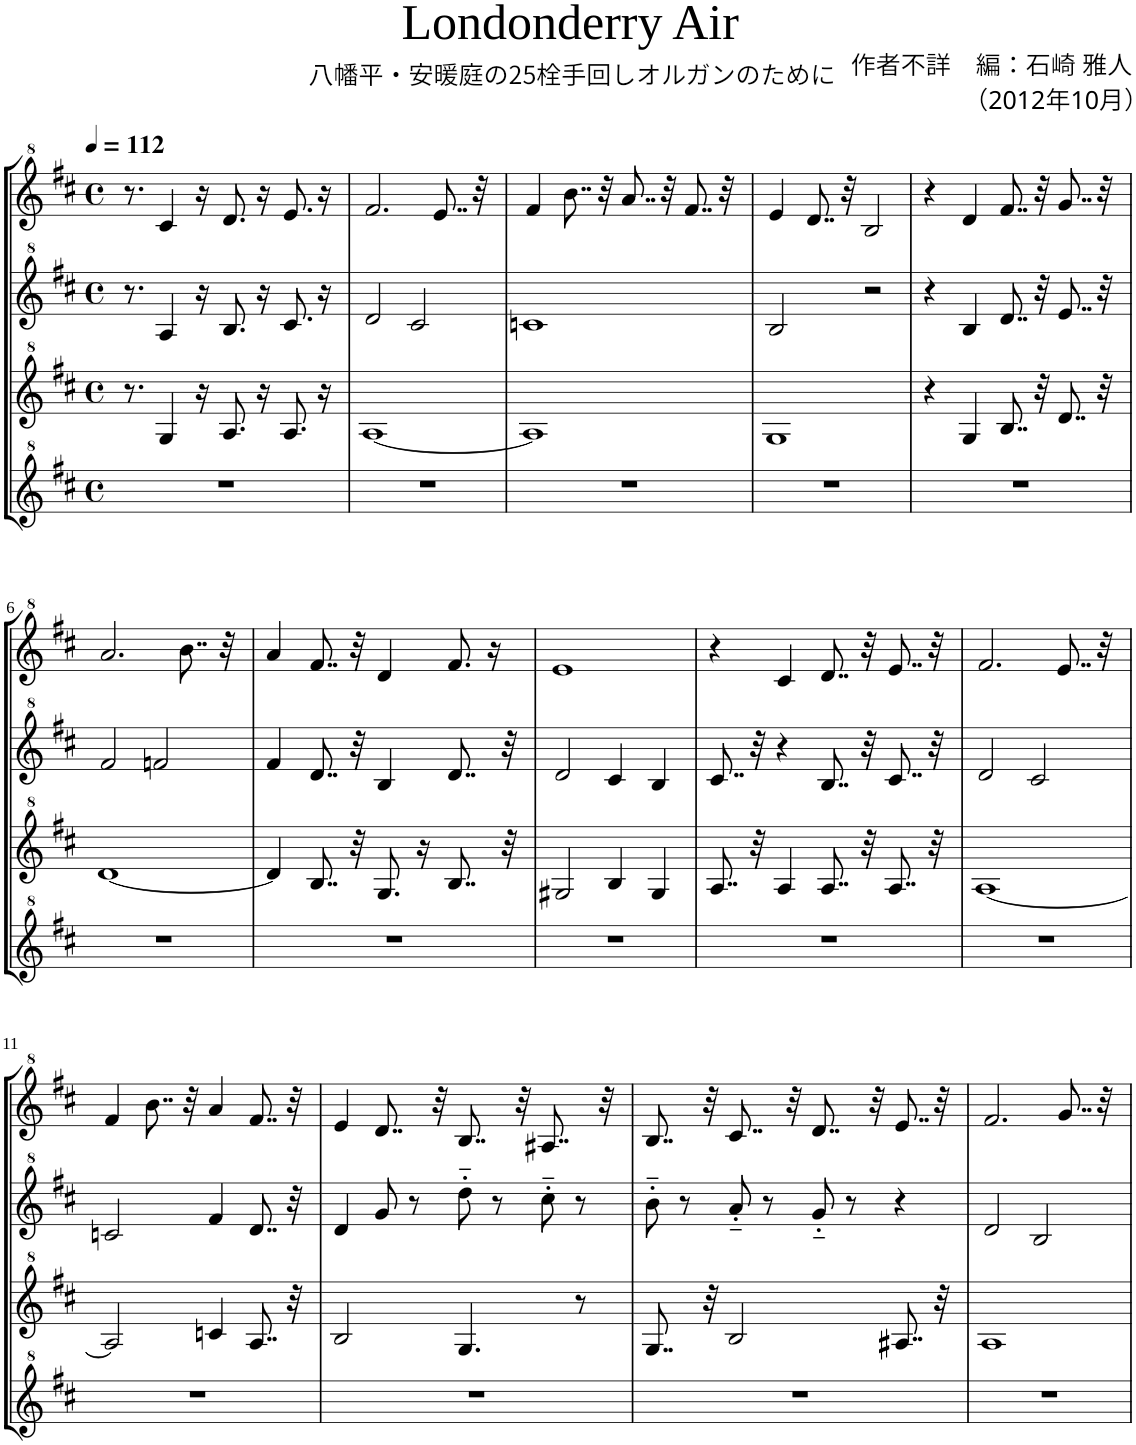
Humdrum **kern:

**kern	**kern	**kern	**kern
*part1	*part1	*part1	*part1
*staff4	*staff3	*staff2	*staff1
*I"Model III	*	*	*
*clefG^2	*clefG^2	*clefG^2	*clefG^2
*k[f#c#]	*k[f#c#]	*k[f#c#]	*k[f#c#]
*M4/4	*M4/4	*M4/4	*M4/4
*met(c)	*met(c)	*met(c)	*met(c)
*MM112	*MM112	*MM112	*MM112
=1	=1	=1	=1
1r	8.r	8.r	8.r
.	4g/	4a/	4cc#/
.	16r	16r	16r
.	8.a/	8.b/	8.dd/
.	16r	16r	16r
.	8.a/	8.cc#/	8.ee/
.	16r	16r	16r
=2	=2	=2	=2
1r	[1a	2dd/	2.ff#/
.	.	2cc#/	.
.	.	.	8..ee/
.	.	.	32r
=3	=3	=3	=3
1r	1a]	1ccn	4ff#/
.	.	.	8..bb\
.	.	.	32r
.	.	.	8..aa/
.	.	.	32r
.	.	.	8..ff#/
.	.	.	32r
=4	=4	=4	=4
1r	1g	2b/	4ee/
.	.	.	8..dd/
.	.	.	32r
.	.	2r	2b/
=5	=5	=5	=5
1r	4r	4r	4r
.	4g/	4b/	4dd/
.	8..b/	8..dd/	8..ff#/
.	32r	32r	32r
.	8..dd/	8..ee/	8..gg/
.	32r	32r	32r
!!LO:LB:g=z
=6	=6	=6	=6
1r	[1dd	2ff#/	2.aa/
.	.	2ffn/	.
.	.	.	8..bb\
.	.	.	32r
=7	=7	=7	=7
1r	4dd/]	4ff#/	4aa/
.	8..b/	8..dd/	8..ff#/
.	32r	32r	32r
.	8.g/	4b/	4dd/
.	16r	.	.
.	8..b/	8..dd/	8.ff#/
.	.	.	16r
.	32r	32r	.
=8	=8	=8	=8
1r	2g#X/	2dd/	1ee
.	4b/	4cc#/	.
.	4g#/	4b/	.
=9	=9	=9	=9
1r	8..a/	8..cc#/	4r
.	32r	32r	.
.	4a/	4r	4cc#/
.	8..a/	8..b/	8..dd/
.	32r	32r	32r
.	8..a/	8..cc#/	8..ee/
.	32r	32r	32r
=10	=10	=10	=10
1r	[1a	2dd/	2.ff#/
.	.	2cc#/	.
.	.	.	8..ee/
.	.	.	32r
!!LO:LB:g=z
=11	=11	=11	=11
1r	2a/]	2ccn/	4ff#/
.	.	.	8..bb\
.	.	.	32r
.	4ccn/	4ff#/	4aa/
.	8..a/	8..dd/	8..ff#/
.	32r	32r	32r
=12	=12	=12	=12
1r	2b/	4dd/	4ee/
.	.	8gg/	8..dd/
.	.	8r	.
.	.	.	32r
.	4.g/	8ddd'~\	8..b/
.	.	8r	.
.	.	.	32r
.	.	8ccc#'~\	8..a#X/
.	8r	8r	.
.	.	.	32r
=13	=13	=13	=13
1r	8..g/	8bb'~\	8..b/
.	.	8r	.
.	32r	.	32r
.	2b/	8aa'~/	8..cc#/
.	.	8r	.
.	.	.	32r
.	.	8gg'~/	8..dd/
.	.	8r	.
.	.	.	32r
.	8..a#X/	4r	8..ee/
.	32r	.	32r
=14	=14	=14	=14
1r	1a	2dd/	2.ff#/
.	.	2b/	.
.	.	.	8..gg/
.	.	.	32r
=	=	=	=
*-	*-	*-	*-
